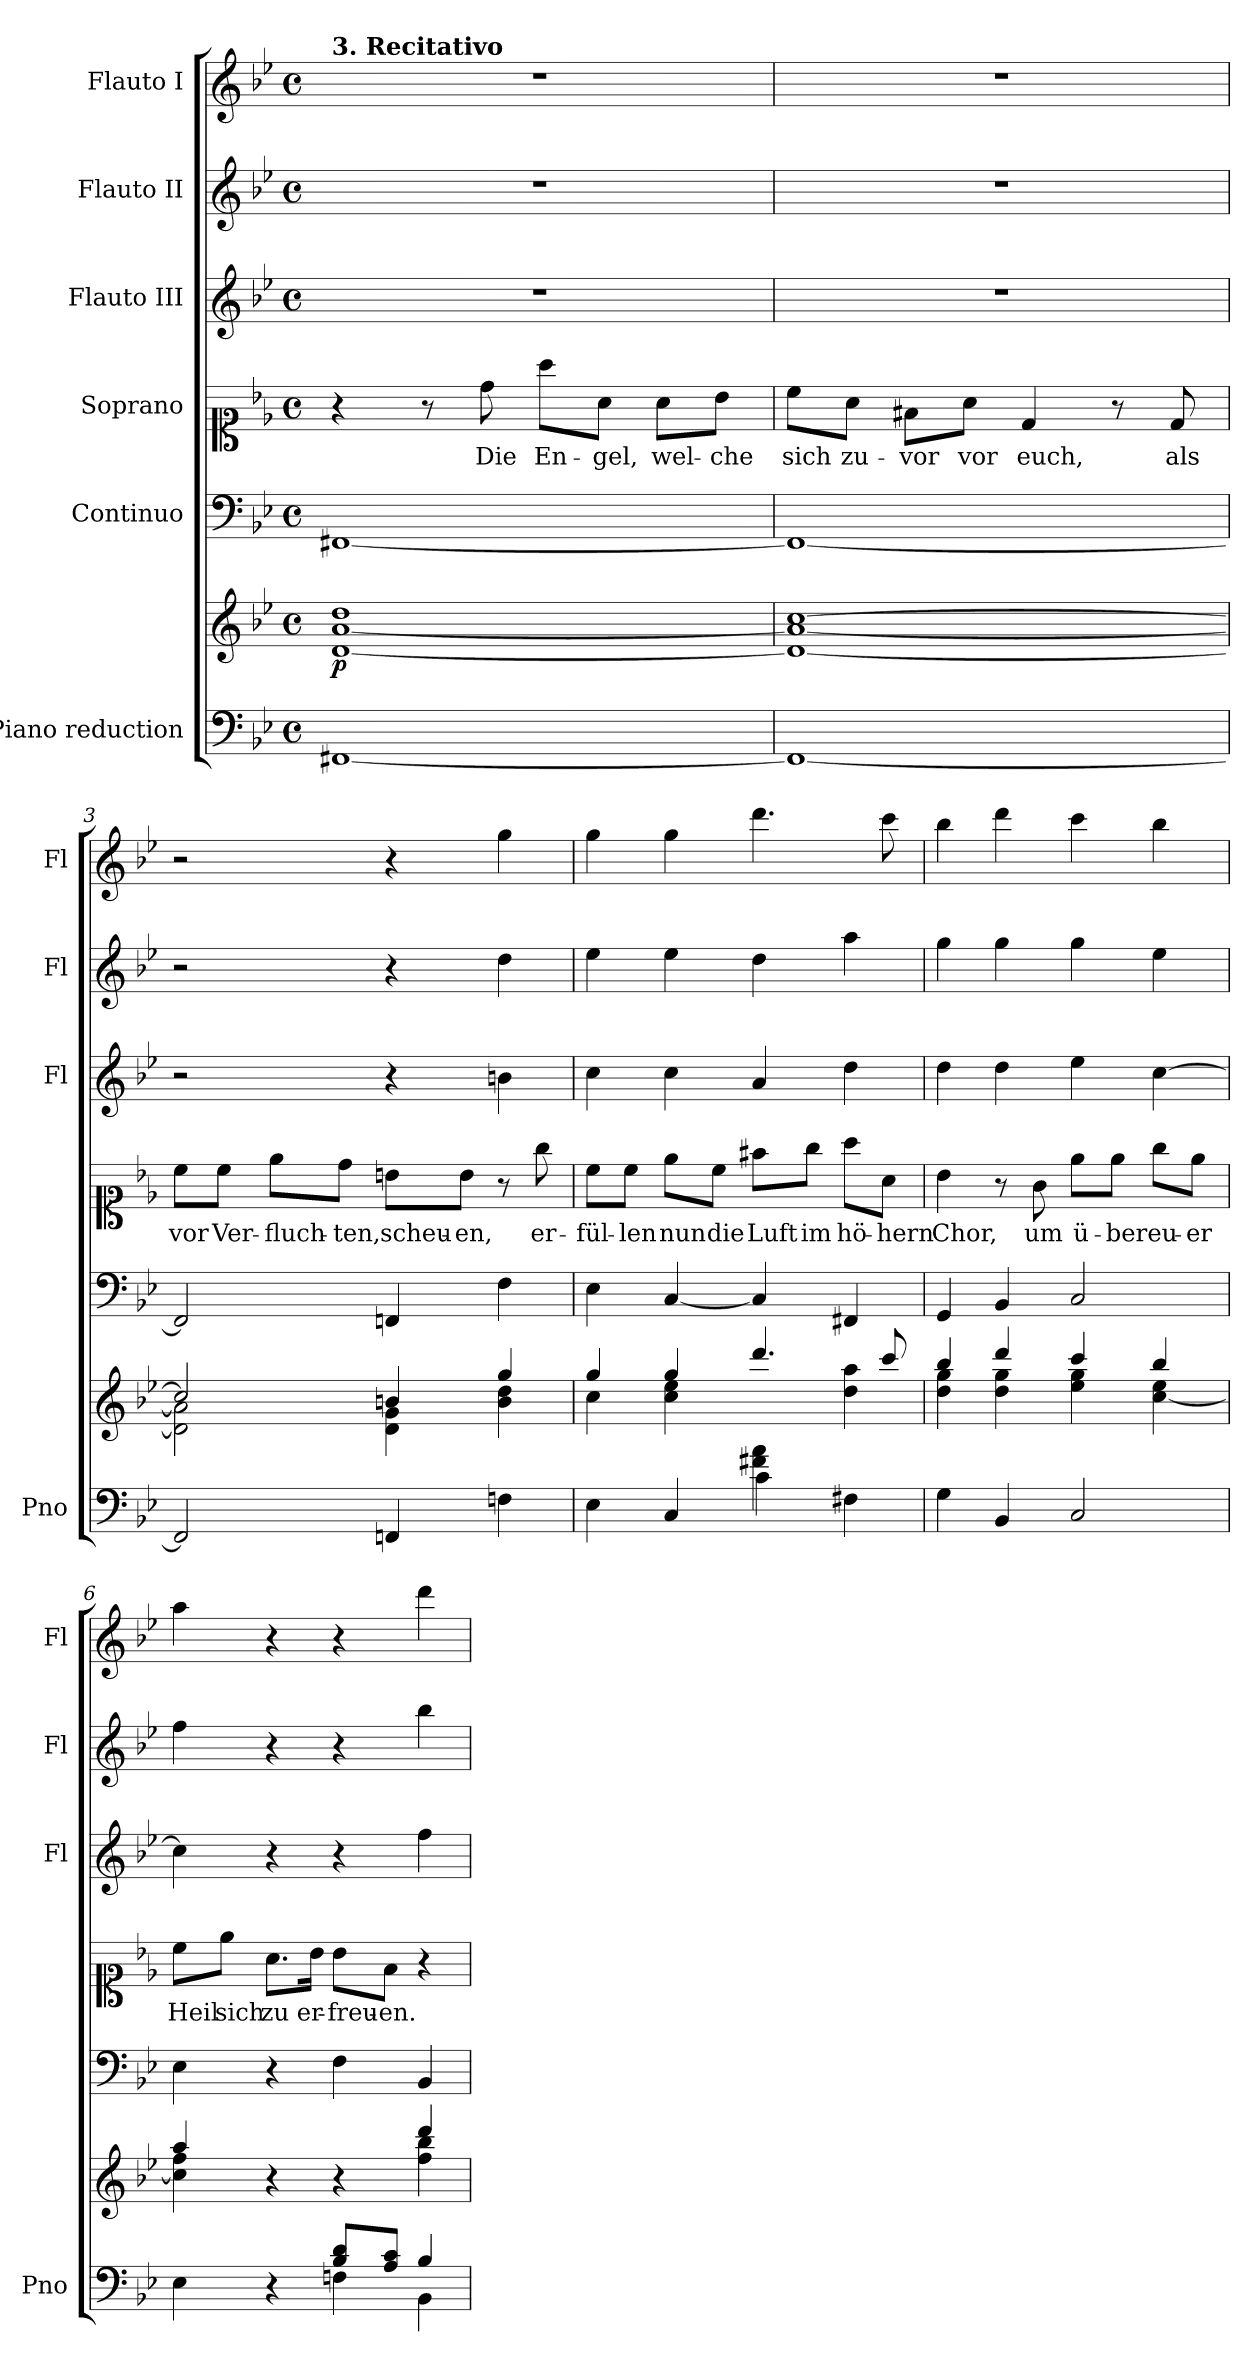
**kern	**kern	**dynam	**kern	**dynam	**kern	**text	**kern	**kern	**kern
*part6	*part6	*part6	*part5	*part5	*part4	*part4	*part3	*part2	*part1
*staff7	*staff6	*staff6/7	*staff5	*staff5	*staff4	*staff4	*staff3	*staff2	*staff1
*I"Piano reduction	*	*	*I"Continuo	*	*I"Soprano	*	*I"Flauto III	*I"Flauto II	*I"Flauto I
*I'Pno	*	*	*	*	*	*	*I'Fl	*I'Fl	*I'Fl
*stria5	*stria5	*	*	*	*	*	*	*	*
*clefF4	*clefG2	*	*clefF4	*	*clefC1	*	*clefG2	*clefG2	*clefG2
*k[b-e-]	*k[b-e-]	*	*k[b-e-]	*	*k[b-e-]	*	*k[b-e-]	*k[b-e-]	*k[b-e-]
*M4/4	*M4/4	*	*M4/4	*	*M4/4	*	*M4/4	*M4/4	*M4/4
*met(c)	*met(c)	*	*met(c)	*	*met(c)	*	*met(c)	*met(c)	*met(c)
=1	=1	=1	=1	=1	=1	=1	=1	=1	=1
*	*^	*	*	*	*	*	*	*	*
!	!	!	!	!	!	!	!	!	!	!LO:TX:a:B:t=3. Recitativo
!	!	!	!LO:DY:b	!	!LO:DY:a	!	!	!	!	!
[1FF#X	1dd	[1d [1a	p	[1FF#X	other-dynamics	4r	.	1r	1r	1r
.	.	.	.	.	.	8r	.	.	.	.
!	!	!	!	!	!	!	!LO:LY:b	!	!	!
.	.	.	.	.	.	8dd\	Die	.	.	.
!	!	!	!	!	!	!	!LO:LY:b	!	!	!
.	.	.	.	.	.	8aa\L	En-	.	.	.
!	!	!	!	!	!	!	!LO:LY:b	!	!	!
.	.	.	.	.	.	8a\J	-gel,	.	.	.
!	!	!	!	!	!	!	!LO:LY:b	!	!	!
.	.	.	.	.	.	8a\L	wel-	.	.	.
!	!	!	!	!	!	!	!LO:LY:b	!	!	!
.	.	.	.	.	.	8b-\J	-che	.	.	.
=2	=2	=2	=2	=2	=2	=2	=2	=2	=2	=2
!	!	!	!	!	!	!	!LO:LY:b	!	!	!
1FF#_	[1cc	1d_ 1a_	.	1FF#_	.	8cc\L	sich	1r	1r	1r
!	!	!	!	!	!	!	!LO:LY:b	!	!	!
.	.	.	.	.	.	8a\J	zu-	.	.	.
!	!	!	!	!	!	!	!LO:LY:b	!	!	!
.	.	.	.	.	.	8f#X\L	-vor	.	.	.
!	!	!	!	!	!	!	!LO:LY:b	!	!	!
.	.	.	.	.	.	8a\J	vor	.	.	.
!	!	!	!	!	!	!	!LO:LY:b	!	!	!
.	.	.	.	.	.	4d/	euch,	.	.	.
.	.	.	.	.	.	8r	.	.	.	.
!	!	!	!	!	!	!	!LO:LY:b	!	!	!
.	.	.	.	.	.	8d/	als	.	.	.
=3	=3	=3	=3	=3	=3	=3	=3	=3	=3	=3
!	!	!	!	!	!	!	!LO:LY:b	!	!	!
2FF#/]	2cc/]	2d\] 2a\]	.	2FF#/]	.	8cc\L	vor	2r	2r	2r
!	!	!	!	!	!	!	!LO:LY:b	!	!	!
.	.	.	.	.	.	8cc\J	Ver-	.	.	.
!	!	!	!	!	!	!	!LO:LY:b	!	!	!
.	.	.	.	.	.	8ee-\L	-fluch-	.	.	.
!	!	!	!	!	!	!	!LO:LY:b	!	!	!
.	.	.	.	.	.	8dd\J	-ten,	.	.	.
!	!	!	!	!	!	!	!LO:LY:b	!	!	!
4FFn/	4bn/	4d\ 4g\	.	4FFn/	.	8bn\L	scheu-	4r	4r	4r
!	!	!	!	!	!	!	!LO:LY:b	!	!	!
.	.	.	.	.	.	8b\J	-en,	.	.	.
4Fn\	4gg/	4b\ 4dd\	.	4F\	.	8r	.	4bn\	4dd\	4gg\
!	!	!	!	!	!	!	!LO:LY:b	!	!	!
.	.	.	.	.	.	8gg\	er-	.	.	.
=4	=4	=4	=4	=4	=4	=4	=4	=4	=4	=4
*^	*	*	*	*	*	*	*	*	*	*
!	!	!	!	!	!	!	!	!LO:LY:b	!	!	!
2ryy	4E-\	4gg/	4cc\	.	4E-\	.	8cc\L	-fül-	4cc\	4ee-\	4gg\
!	!	!	!	!	!	!	!	!LO:LY:b	!	!	!
.	.	.	.	.	.	.	8cc\J	-len	.	.	.
!	!	!	!	!	!	!	!	!LO:LY:b	!	!	!
.	4C/	4gg/	4cc\ 4ee-\	.	[4C/	.	8ee-\L	nun	4cc\	4ee-\	4gg\
!	!	!	!	!	!	!	!	!LO:LY:b	!	!	!
.	.	.	.	.	.	.	8cc\J	die	.	.	.
!	!	!	!	!	!	!	!	!LO:LY:b	!	!	!
4f#X\ 4a\	4c\	4.ddd/	4ryy	.	4C/]	.	8ff#X\L	Luft	4a/	4dd\	4.ddd\
!	!	!	!	!	!	!	!	!LO:LY:b	!	!	!
.	.	.	.	.	.	.	8gg\J	im	.	.	.
!	!	!	!	!	!	!	!	!LO:LY:b	!	!	!
4ryy	4F#X\	.	4dd\ 4aa\	.	4FF#X/	.	8aa\L	hö-	4dd\	4aa\	.
!	!	!	!	!	!	!	!	!LO:LY:b	!	!	!
.	.	8ccc/	.	.	.	.	8a\J	-hern	.	.	8ccc\
*v	*v	*	*	*	*	*	*	*	*	*	*
!!LO:LB:g=z
=5	=5	=5	=5	=5	=5	=5	=5	=5	=5	=5
!	!	!	!	!	!	!	!LO:LY:b	!	!	!
4G\	4bb-/	4dd\ 4gg\	.	4GG/	.	4b-\	Chor,	4dd\	4gg\	4bb-\
4BB-/	4ddd/	4dd\ 4gg\	.	4BB-/	.	8r	.	4dd\	4gg\	4ddd\
!	!	!	!	!	!	!	!LO:LY:b	!	!	!
.	.	.	.	.	.	8g\	um	.	.	.
!	!	!	!	!	!	!	!LO:LY:b	!	!	!
2C/	4ccc/	4ee-\ 4gg\	.	2C/	.	8ee-\L	ü-	4ee-\	4gg\	4ccc\
!	!	!	!	!	!	!	!LO:LY:b	!	!	!
.	.	.	.	.	.	8ee-\J	-ber	.	.	.
!	!	!	!	!	!	!	!LO:LY:b	!	!	!
.	4bb-/	[4cc\ 4ee-\	.	.	.	8gg\L	eu-	[4cc\	4ee-\	4bb-\
!	!	!	!	!	!	!	!LO:LY:b	!	!	!
.	.	.	.	.	.	8ee-\J	-er	.	.	.
=6	=6	=6	=6	=6	=6	=6	=6	=6	=6	=6
*^	*	*	*	*	*	*	*	*	*	*
!	!	!	!	!	!	!	!	!LO:LY:b	!	!	!
4E-\	2ryy	4aa/	4cc\] 4ff\	.	4E-\	.	8cc\L	Heil	4cc\]	4ff\	4aa\
!	!	!	!	!	!	!	!	!LO:LY:b	!	!	!
.	.	.	.	.	.	.	8ee-\J	sich	.	.	.
!	!	!	!	!	!	!	!	!LO:LY:b	!	!	!
4r	.	4r	4ryy	.	4r	.	8.a\L	zu	4r	4r	4r
!	!	!	!	!	!	!	!	!LO:LY:b	!	!	!
.	.	.	.	.	.	.	16b-\Jk	er-	.	.	.
!	!	!	!	!	!	!	!	!LO:LY:b	!	!	!
8B-/ 8d/L	4Fn\	4r	4ryy	.	4F\	.	8b-\L	-freu-	4r	4r	4r
!	!	!	!	!	!	!	!	!LO:LY:b	!	!	!
8A/ 8c/J	.	.	.	.	.	.	8f\J	-en.	.	.	.
4B-/	4BB-\	4ddd/	4ff\ 4bb-\	.	4BB-/	.	4r	.	4ff\	4bb-\	4ddd\
*v	*v	*	*	*	*	*	*	*	*	*	*
*	*v	*v	*	*	*	*	*	*	*	*
=	=	=	=	=	=	=	=	=	=
*-	*-	*-	*-	*-	*-	*-	*-	*-	*-
